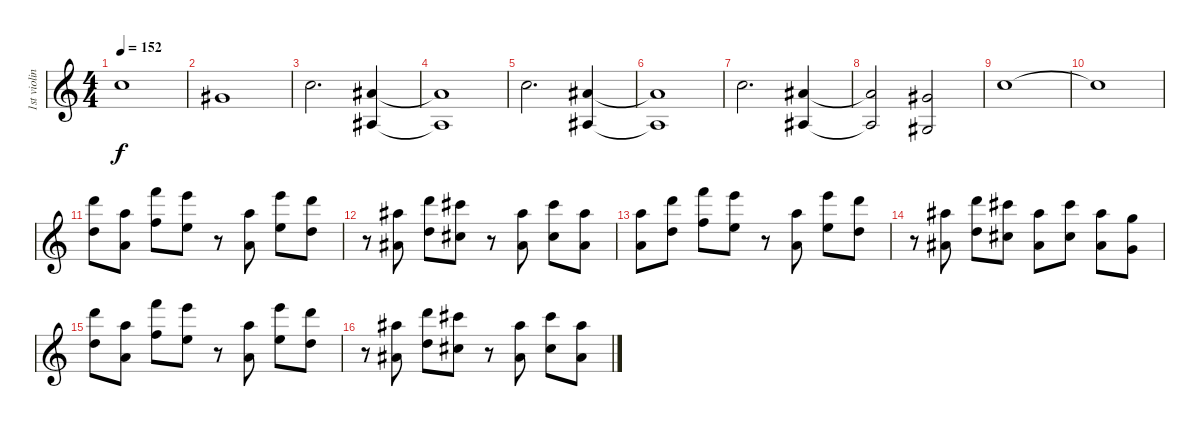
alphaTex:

\track ("1st violins" "1st violin") {instrument stringensemble1}
\staff {score}
\tuning (E4 B3 G3 D3 A2 E2) {hide}
\ts (4 4)
\tempo 152
\clef g2
\ks c
13.2.1{dy f} |
4.1{t}.1 |
13.2.2{d} (6.1 3.3).4 |
(6.1{t} 3.3{t}).1 |
13.2.2{d} (6.1 3.3).4 |
(6.1{t} 3.3{t}).1 |
13.2.2{d} (6.1 3.3).4 |
(6.1{t} 3.3{t}).2 (4.1 1.3).2 |
13.2.1 |
13.2{t}.1 |
(22.1 15.2).8 (17.1 10.2).8 (25.1 18.2).8 (24.1 17.2).8 r.8 (17.1 10.2).8 (24.1 17.2).8 (22.1 15.2).8 |
r.8 (18.1 11.2).8 (22.1 15.2).8 (21.1 14.2).8 r.8 (18.1 11.2).8 (21.1 14.2).8 (18.1 11.2).8 |
(17.1 10.2).8 (22.1 15.2).8 (25.1 18.2).8 (24.1 17.2).8 r.8 (17.1 10.2).8 (24.1 17.2).8 (22.1 15.2).8 |
r.8 (18.1 11.2).8 (22.1 15.2).8 (21.1 14.2).8 (18.1 11.2).8 (21.1 14.2).8 (18.1 11.2).8 (15.1 8.2).8 |
(22.1 15.2).8 (17.1 10.2).8 (25.1 18.2).8 (24.1 17.2).8 r.8 (17.1 10.2).8 (24.1 17.2).8 (22.1 15.2).8 |
r.8 (18.1 11.2).8 (22.1 15.2).8 (21.1 14.2).8 r.8 (18.1 11.2).8 (21.1 14.2).8 (18.1 11.2).8
